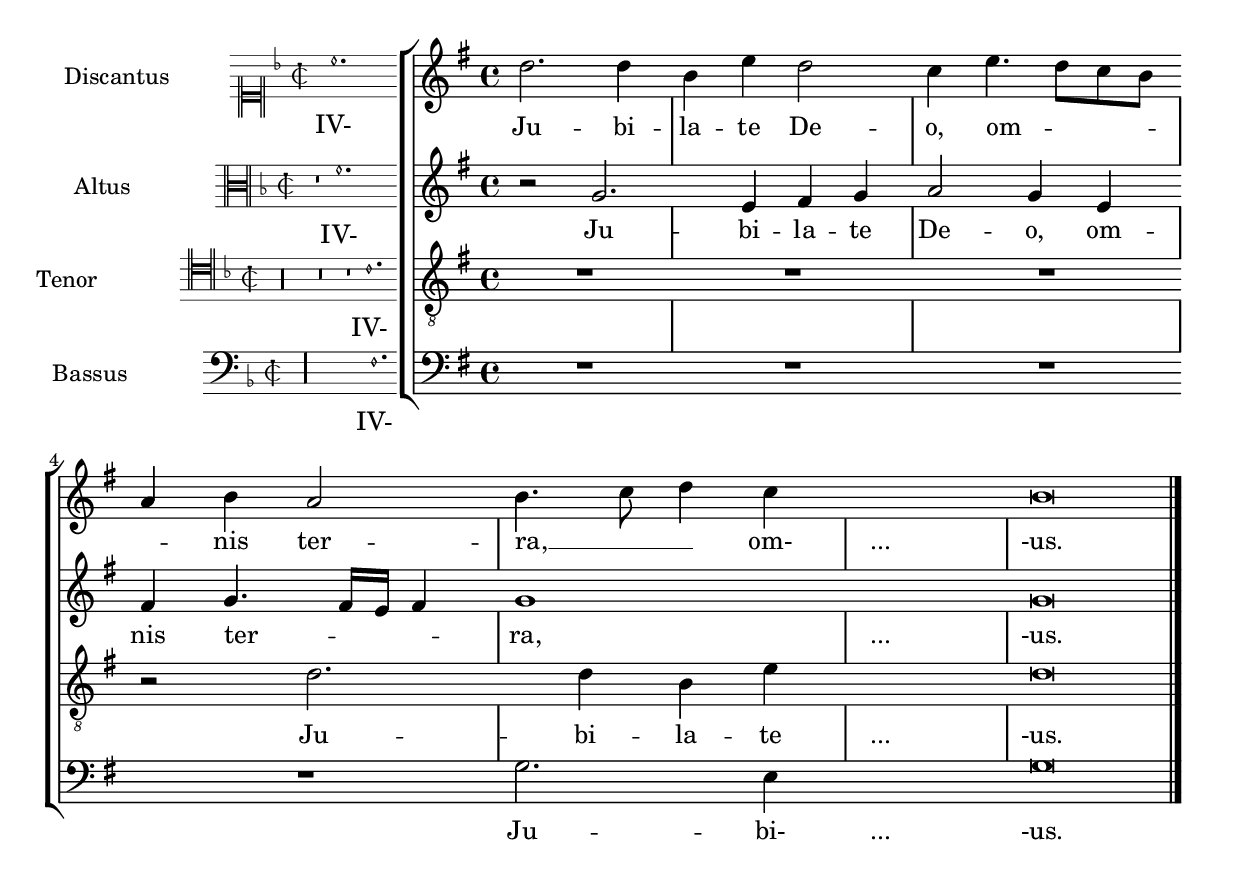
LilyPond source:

% DO NOT EDIT this file manually; it is automatically
% generated from Documentation/snippets/new
% Make any changes in Documentation/snippets/new/
% and then run scripts/auxiliar/makelsr.py
%
% This file is in the public domain.
%% Note: this file works from version 2.13.36
\version "2.14.0"

\header {
%% Translation of GIT committish: 59caa3adce63114ca7972d18f95d4aadc528ec3d
  texidoces = "
Los «incipit» se pueden escribir utilizando el grob del nombre del
instruemento, pero manteniendo independientes las definiciones del
nombre del instrumento y del incipit."

 doctitlees = "Incipit"

  lsrtags = "staff-notation, ancient-notation"
  texidoc = "
Incipits can be added using the instrument name grob, but keeping
separate the instrument name definition and the incipit definition.
"
  doctitle = "Incipit"
} % begin verbatim


incipit =
#(define-music-function (parser location incipit-music) (ly:music?)
  #{
    \once \override Staff.InstrumentName #'self-alignment-X = #RIGHT
    \once \override Staff.InstrumentName #'self-alignment-Y = #UP
    \once \override Staff.InstrumentName #'Y-offset =
      #(lambda (grob)
         (+ 4 (system-start-text::calc-y-offset grob)))
    \once \override Staff.InstrumentName #'padding = #0.3
    \once \override Staff.InstrumentName #'stencil =
      #(lambda (grob)
         (let* ((instrument-name (ly:grob-property grob 'long-text))
                (layout (ly:output-def-clone (ly:grob-layout grob)))
                (music (make-sequential-music
                        (list (context-spec-music
                               (make-sequential-music
                                (list (make-property-set
                                       'instrumentName instrument-name)
                                      (make-grob-property-set
                                       'VerticalAxisGroup
                                       'Y-extent '(-4 . 4))))
                               'MensuralStaff)
                              $incipit-music)))
                (score (ly:make-score music))
                (mm (ly:output-def-lookup layout 'mm))
                (indent (ly:output-def-lookup layout 'indent))
                (width (ly:output-def-lookup layout 'incipit-width))
                (incipit-width (if (number? width)
                                   (* width mm)
                                   (* indent 0.5))))

           (ly:output-def-set-variable! layout 'indent (- indent
                                                          incipit-width))
           (ly:output-def-set-variable! layout 'line-width indent)
           (ly:output-def-set-variable! layout 'ragged-right #f)
           (ly:output-def-set-variable! layout 'ragged-last #f)
           (ly:output-def-set-variable! layout 'system-count 1)
           (ly:score-add-output-def! score layout)
           (ly:grob-set-property! grob 'long-text
                                  (markup #:score score))
           (system-start-text::print grob)))
  #})

%%%%%%%%%%%%%%%%%%%%%%%%%

global = {
  \set Score.skipBars = ##t
  \key g \major
  \time 4/4

  % the actual music
  \skip 1*8

  % let finis bar go through all staves
  \override Staff.BarLine #'transparent = ##f

  % finis bar
  \bar "|."
}

discantusIncipit = <<
  \new MensuralVoice = "discantusIncipit" <<
    \repeat unfold 9 { s1 \noBreak }
    {
      \clef "neomensural-c1"
      \key f \major
      \time 2/2
      c''1.
    }
  >>
  \new Lyrics \lyricsto discantusIncipit { IV- }
>>

discantusNotes = {
  \transpose c' c'' {
    \clef "treble"
    d'2. d'4 |
    b e' d'2 |
    c'4 e'4.( d'8 c' b |
    a4) b a2 |
    b4.( c'8 d'4) c'4 |
    \once \override NoteHead #'transparent = ##t
    c'1 |
    b\breve |
  }
}

discantusLyrics = \lyricmode {
  Ju -- bi -- |
  la -- te De -- |
  o, om --
  nis ter -- |
  ra, __ om- |
  "..." |
  -us. |
}

altusIncipit = <<
  \new MensuralVoice = "altusIncipit" <<
    \repeat unfold 9 { s1 \noBreak }
    {
      \clef "neomensural-c3"
      \key f \major
      \time 2/2
      r1 f'1.
    }
  >>
  \new Lyrics \lyricsto altusIncipit { IV- }
>>

altusNotes = {
  \transpose c' c'' {
    \clef "treble"
    % two measures
    r2 g2. e4 fis g |
    a2 g4 e |
    fis g4.( fis16 e fis4) |
    g1 |
    \once \override NoteHead #'transparent = ##t
    g1 |
    g\breve |
  }
}

altusLyrics = \lyricmode {
  % two measures
  Ju -- bi -- la -- te |
  De -- o, om -- |
  nis ter -- ra, |
  "..." |
  -us. |
}

tenorIncipit = <<
  \new MensuralVoice = "tenorIncipit" <<
    \repeat unfold 9 { s1 \noBreak }
    {
      \clef "neomensural-c4"
      \key f \major
      \time 2/2
      r\longa
      r\breve
      r1 c'1.
    }
  >>
  \new Lyrics \lyricsto tenorIncipit { IV- }
>>

tenorNotes = {
  \transpose c' c' {
    \clef "treble_8"
    R1 |
    R1 |
    R1 |
    % two measures
    r2 d'2. d'4 b e' |
    \once \override NoteHead #'transparent = ##t
    e'1 |
    d'\breve |
  }
}

tenorLyrics = \lyricmode {
  % two measures
  Ju -- bi -- la -- te |
  "..." |
  -us.
}

bassusIncipit = <<
  \new MensuralVoice = "bassusIncipit" <<
    \repeat unfold 9 { s1 \noBreak }
    {
      \clef "bass"
      \key f \major
      \time 2/2
      %% incipit
      r\maxima
      f1.
    }
  >>
  \new Lyrics \lyricsto bassusIncipit { IV- }
>>

bassusNotes = {
  \transpose c' c' {
    \clef "bass"
    R1 |
    R1 |
    R1 |
    R1 |
    g2. e4 |
    \once \override NoteHead #'transparent = ##t
    e1 |
    g\breve |
  }
}

bassusLyrics = \lyricmode {
  Ju -- bi- |
  "..." |
  -us.
}

\score {
  <<
    \new StaffGroup = choirStaff <<
      \new Voice = "discantusNotes" <<
        \global
        \set Staff.instrumentName = #"Discantus"
        \incipit \discantusIncipit
        \discantusNotes
      >>
      \new Lyrics = "discantusLyrics" \lyricsto discantusNotes { \discantusLyrics }
      \new Voice = "altusNotes" <<
        \global
        \set Staff.instrumentName = #"Altus"
        \incipit \altusIncipit
        \altusNotes
      >>
      \new Lyrics = "altusLyrics" \lyricsto altusNotes { \altusLyrics }
      \new Voice = "tenorNotes" <<
        \global
        \set Staff.instrumentName = #"Tenor"
        \incipit \tenorIncipit
        \tenorNotes
      >>
      \new Lyrics = "tenorLyrics" \lyricsto tenorNotes { \tenorLyrics }
      \new Voice = "bassusNotes" <<
        \global
        \set Staff.instrumentName = #"Bassus"
        \incipit \bassusIncipit
        \bassusNotes
      >>
      \new Lyrics = "bassusLyrics" \lyricsto bassusNotes { \bassusLyrics }
    >>
  >>
  \layout {
    \context {
      \Score
      %% no bar lines in staves or lyrics
      \override BarLine #'transparent = ##t
    }
    %% the next two instructions keep the lyrics between the bar lines
    \context {
      \Lyrics
      \consists "Bar_engraver"
      \consists "Separating_line_group_engraver"
    }
    \context {
      \Voice
      %% no slurs
      \override Slur #'transparent = ##t
      %% Comment in the below "\remove" command to allow line
      %% breaking also at those bar lines where a note overlaps
      %% into the next measure.  The command is commented out in this
      %% short example score, but especially for large scores, you
      %% will typically yield better line breaking and thus improve
      %% overall spacing if you comment in the following command.
      %%\remove "Forbid_line_break_engraver"
    }
    indent = 6\cm
    incipit-width = 4\cm
  }
}
